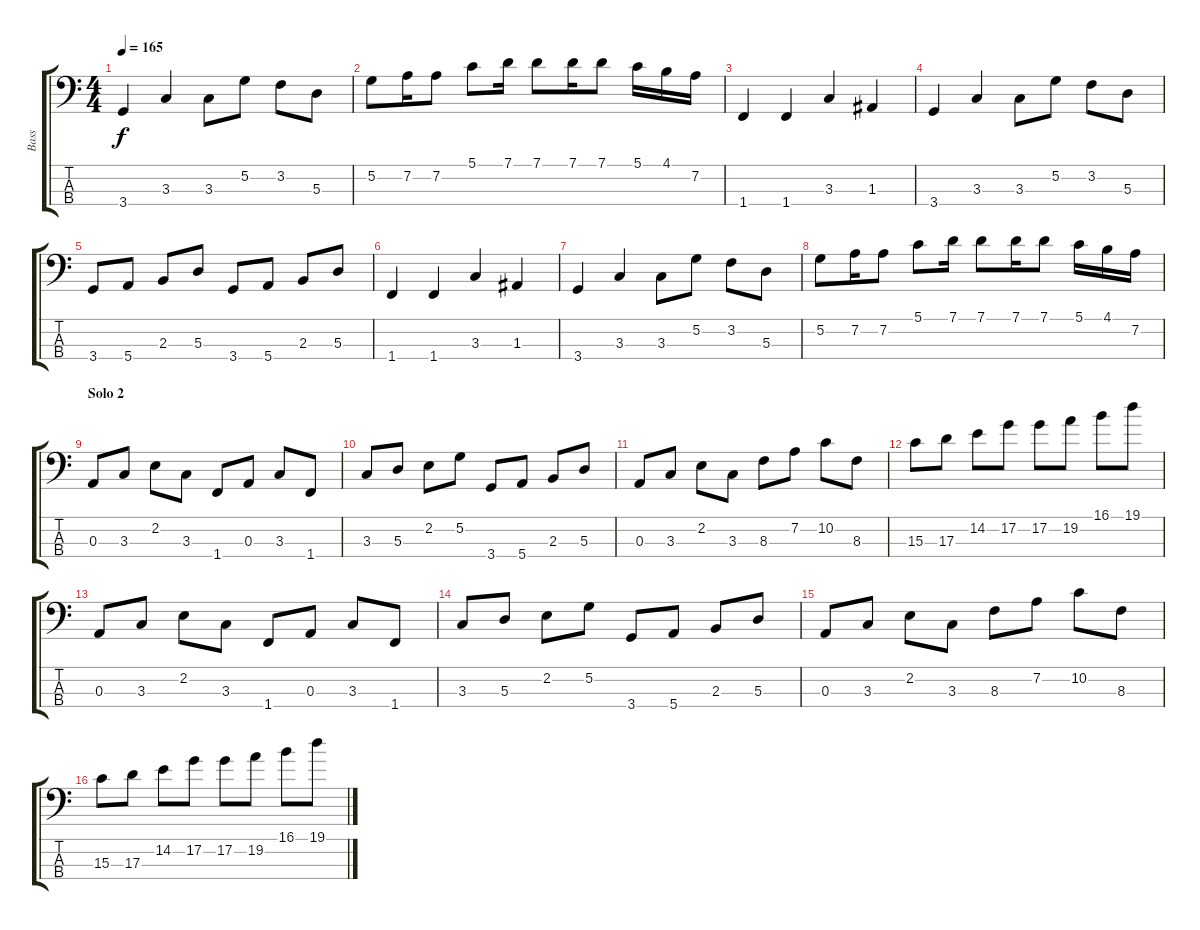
\track ("Bass" "Bass") {instrument electricbassfinger}
\staff {score tabs}
\tuning (G2 D2 A1 E1) {hide}
\ts (4 4)
\tempo 165
\clef f4
\ks c
3.4.4{dy f} 3.3.4 3.3.8 5.2.8 3.2.8 5.3.8 |
5.2.8 7.2.16 7.2.8 5.1.8 7.1.16 7.1.8 7.1.16 7.1.8 5.1.16 4.1.16 7.2.16 |
1.4.4 1.4.4 3.3.4 1.3.4 |
3.4.4 3.3.4 3.3.8 5.2.8 3.2.8 5.3.8 |
3.4.8 5.4.8 2.3.8 5.3.8 3.4.8 5.4.8 2.3.8 5.3.8 |
1.4.4 1.4.4 3.3.4 1.3.4 |
3.4.4 3.3.4 3.3.8 5.2.8 3.2.8 5.3.8 |
5.2.8 7.2.16 7.2.8 5.1.8 7.1.16 7.1.8 7.1.16 7.1.8 5.1.16 4.1.16 7.2.16 |
\section ("" "Solo 2")
0.3.8 3.3.8 2.2.8 3.3.8 1.4.8 0.3.8 3.3.8 1.4.8 |
3.3.8 5.3.8 2.2.8 5.2.8 3.4.8 5.4.8 2.3.8 5.3.8 |
0.3.8 3.3.8 2.2.8 3.3.8 8.3.8 7.2.8 10.2.8 8.3.8 |
15.3.8 17.3.8 14.2.8 17.2.8 17.2.8 19.2.8 16.1.8 19.1.8 |
0.3.8 3.3.8 2.2.8 3.3.8 1.4.8 0.3.8 3.3.8 1.4.8 |
3.3.8 5.3.8 2.2.8 5.2.8 3.4.8 5.4.8 2.3.8 5.3.8 |
0.3.8 3.3.8 2.2.8 3.3.8 8.3.8 7.2.8 10.2.8 8.3.8 |
15.3.8 17.3.8 14.2.8 17.2.8 17.2.8 19.2.8 16.1.8 19.1.8
